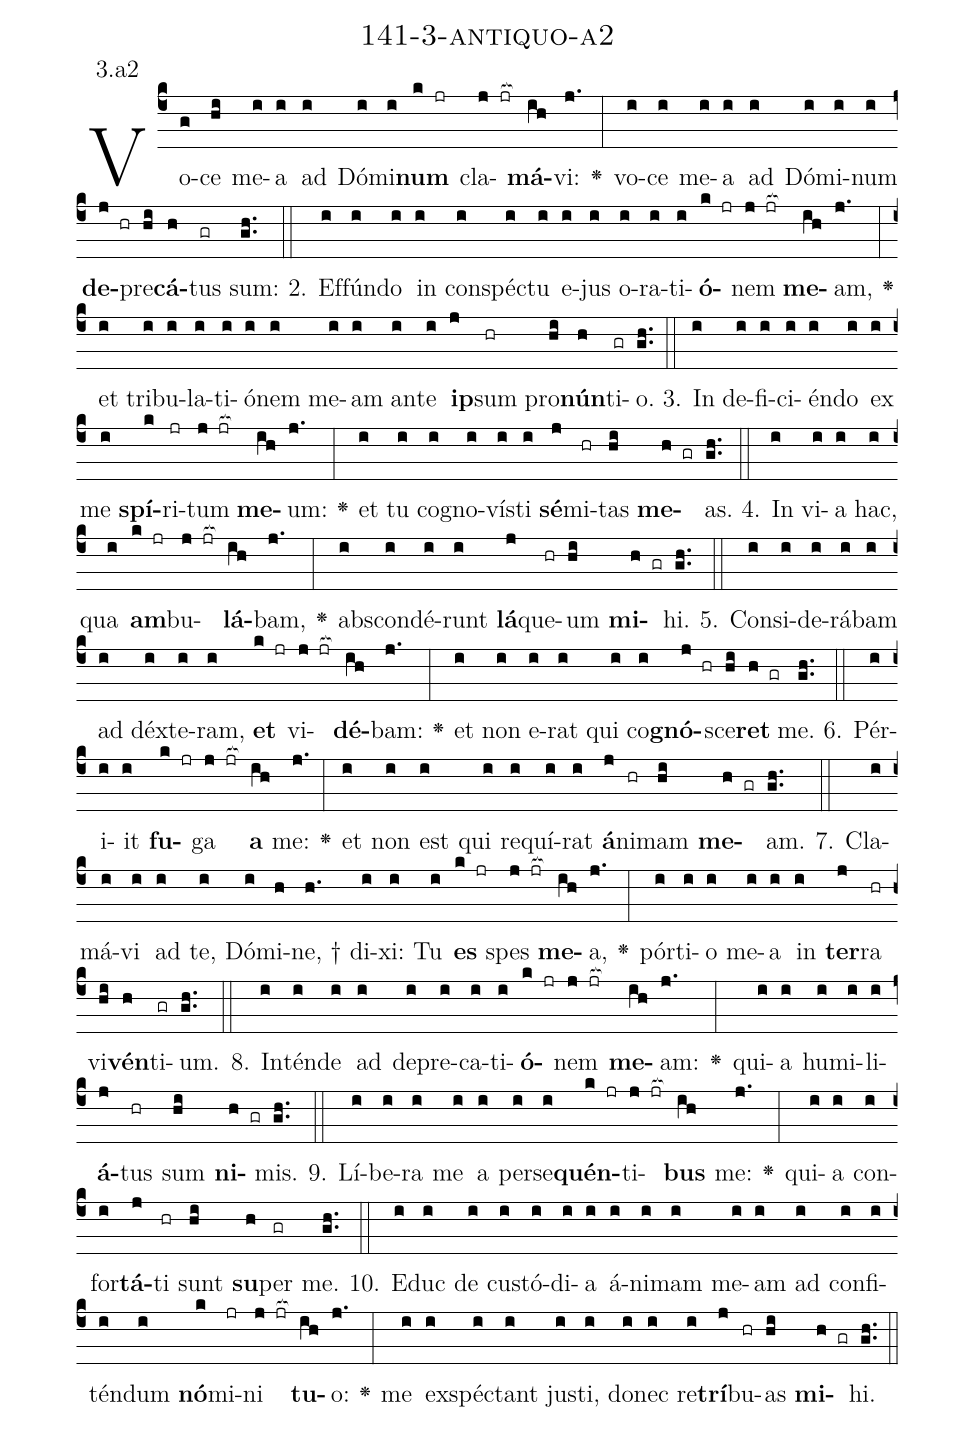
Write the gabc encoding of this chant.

name: 141-3-antiquo-a2;
annotation: 3.a2;
%%
(c4)Vo(g)ce(hi) me(i)a(i) ad(i) Dó(i)mi(i)<b>num</b>(k jr) cla(j jr[ocb:1{])<b>má</b>(ih[ocb:0}])vi:(j.) <v>\greheightstar</v>(:) vo(i)ce(i) me(i)a(i) ad(i) Dó(i)mi(i)num(i) <b>de</b>(j hr)pre(hi)<b>cá</b>(h)tus(gr) sum:(gh..) (::)
2. Ef(i)fún(i)do(i) in(i) con(i)spéc(i)tu(i) e(i)jus(i) o(i)ra(i)ti(i)<b>ó</b>(k jr)nem(j jr[ocb:1{]) <b>me</b>(ih[ocb:0}])am,(j.) <v>\greheightstar</v>(:) et(i) tri(i)bu(i)la(i)ti(i)ó(i)nem(i) me(i)am(i) an(i)te(i) <b>ip</b>(j)sum(hr) pro(hi)<b>nún</b>(h)ti(gr)o.(gh..) (::)
3. In(i) de(i)fi(i)ci(i)én(i)do(i) ex(i) me(i) <b>spí</b>(k)ri(jr)tum(j jr[ocb:1{]) <b>me</b>(ih[ocb:0}])um:(j.) <v>\greheightstar</v>(:) et(i) tu(i) co(i)gno(i)vís(i)ti(i) <b>sé</b>(j)mi(hr)tas(hi) <b>me</b>(h gr)as.(gh..) (::)
4. In(i) vi(i)a(i) hac,(i) qua(i) <b>am</b>(k jr)bu(j jr[ocb:1{])<b>lá</b>(ih[ocb:0}])bam,(j.) <v>\greheightstar</v>(:) abs(i)con(i)dé(i)runt(i) <b>lá</b>(j)que(hr)um(hi) <b>mi</b>(h gr)hi.(gh..) (::)
5. Con(i)si(i)de(i)rá(i)bam(i) ad(i) déx(i)te(i)ram,(i) <b>et</b>(k jr) vi(j jr[ocb:1{])<b>dé</b>(ih[ocb:0}])bam:(j.) <v>\greheightstar</v>(:) et(i) non(i) e(i)rat(i) qui(i) co(i)<b>gnó</b>(j hr)sce(hi)<b>ret</b>(h gr) me.(gh..) (::)
6. Pér(i)i(i)it(i) <b>fu</b>(k jr)ga(j jr[ocb:1{]) <b>a</b>(ih[ocb:0}]) me:(j.) <v>\greheightstar</v>(:) et(i) non(i) est(i) qui(i) re(i)quí(i)rat(i) <b>á</b>(j)ni(hr)mam(hi) <b>me</b>(h gr)am.(gh..) (::)
7. Cla(i)má(i)vi(i) ad(i) te,(i) Dó(i)mi(h)ne, †(h.) di(i)xi:(i) Tu(i) <b>es</b>(k jr) spes(j jr[ocb:1{]) <b>me</b>(ih[ocb:0}])a,(j.) <v>\greheightstar</v>(:) pór(i)ti(i)o(i) me(i)a(i) in(i) <b>ter</b>(j)ra(hr) vi(hi)<b>vén</b>(h)ti(gr)um.(gh..) (::)
8. In(i)tén(i)de(i) ad(i) de(i)pre(i)ca(i)ti(i)<b>ó</b>(k jr)nem(j jr[ocb:1{]) <b>me</b>(ih[ocb:0}])am:(j.) <v>\greheightstar</v>(:) qui(i)a(i) hu(i)mi(i)li(i)<b>á</b>(j)tus(hr) sum(hi) <b>ni</b>(h gr)mis.(gh..) (::)
9. Lí(i)be(i)ra(i) me(i) a(i) per(i)se(i)<b>quén</b>(k jr)ti(j jr[ocb:1{])<b>bus</b>(ih[ocb:0}]) me:(j.) <v>\greheightstar</v>(:) qui(i)a(i) con(i)for(i)<b>tá</b>(j)ti(hr) sunt(hi) <b>su</b>(h)per(gr) me.(gh..) (::)
10. E(i)duc(i) de(i) cus(i)tó(i)di(i)a(i) á(i)ni(i)mam(i) me(i)am(i) ad(i) con(i)fi(i)tén(i)dum(i) <b>nó</b>(k)mi(jr)ni(j jr[ocb:1{]) <b>tu</b>(ih[ocb:0}])o:(j.) <v>\greheightstar</v>(:) me(i) ex(i)spéc(i)tant(i) jus(i)ti,(i) do(i)nec(i) re(i)<b>trí</b>(j)bu(hr)as(hi) <b>mi</b>(h gr)hi.(gh..) (::)
